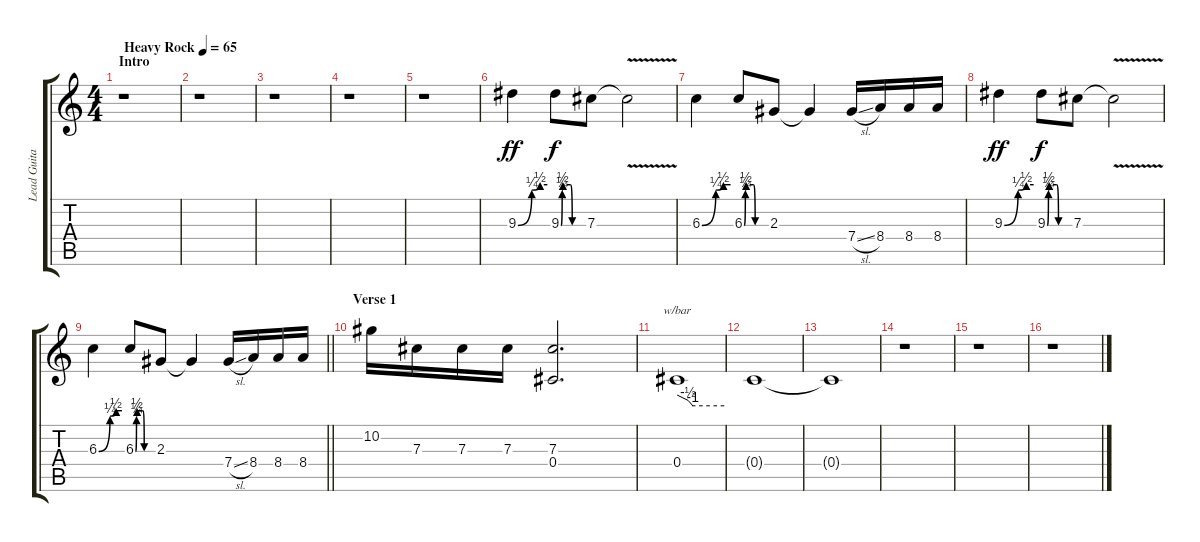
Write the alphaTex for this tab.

\track ("Lead Guitar 2" "Lead Guita") {instrument distortionguitar}
\staff {score tabs}
\tuning (Eb4 Bb3 Gb3 Db3 Ab2 Db2) {hide}
\ts (4 4)
\section ("" "Intro")
\tempo (65 "Heavy Rock")
\clef g2
\ks c
r.1{dy ff instrument distortionguitar} |
r.1 |
r.1 |
r.1 |
r.1 |
9.3{be (custom 0 0 28 1 45 2 60 2)}.4 9.3{be (custom 0 0 3 1 5 2 25 2 30 0 60 0)}.8{dy f} 7.3.8 7.3{v t}.2 |
6.3{be (custom 0 0 29 1 45 2 60 2)}.4 6.3{be (custom 0 0 3 1 5 2 25 2 30 0 60 0)}.8 2.3.8 2.3{t}.4 7.4{sl}.16 8.4.16 8.4.16 8.4.16 |
9.3{be (custom 0 0 28 1 45 2 60 2)}.4{dy ff} 9.3{be (custom 0 0 3 1 5 2 25 2 30 0 60 0)}.8{dy f} 7.3.8 7.3{v t}.2 |
\barLineRight lightlight
6.3{be (custom 0 0 29 1 45 2 60 2)}.4 6.3{be (custom 0 0 3 1 5 2 25 2 30 0 60 0)}.8 2.3.8 2.3{t}.4 7.4{sl}.16 8.4.16 8.4.16 8.4.16 |
\section ("" "Verse 1")
10.2.16 7.3.16 7.3.16 7.3.16 (7.3 0.4).2{d} |
0.4.1{tbe (custom default 0 0 14 -2 20 -4 60 -4) balance 8} |
0.4{t}.1 |
0.4{t}.1 |
r.1 |
r.1 |
r.1
